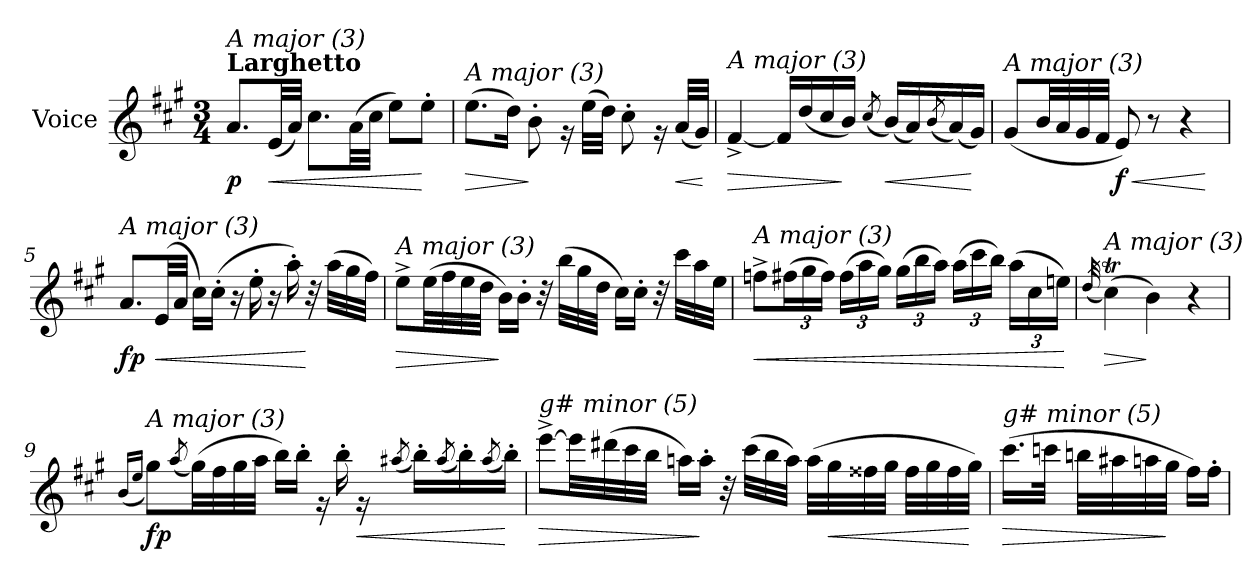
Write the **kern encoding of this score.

**kern	**dynam
*part1	*part1
*staff1	*staff1
*I"Voice	*
*I'V	*
*clefG2	*
*k[f#c#g#]	*
*A:	*
*M3/4	*
*MM44	*
=1	=1
!LO:TX:a:B:t=Larghetto	!
!LO:TX:i:t=A major (3)	!
!	!LO:DY:b
8.a/L	p
!	!LO:HP:b
(<32e/LL	<
32a/JJJ)	.
8.cc#\L	.
(>32a\LL	.
32cc#\JJJ	.
8ee\L)	.
8ee'>\J	[
=2	=2
!LO:TX:i:t=A major (3)	!
!	!LO:HP:b
(>8.ee\L	>
16dd\Jk)	.
8b'>\	]
16rg	.
(>32ee\LLL	.
32dd\JJJ)	.
8cc#'>\	.
16rg	.
!	!LO:HP:b
(<32a/LLL	<
32g#/JJJ)	.
.	[
=3	=3
!LO:TX:i:t=A major (3)	!
!	!LO:HP:b
[4f#^</	>
16f#/LL]	.
(<16dd/	.
16cc#/	.
16b/JJ)	]
(<8qcc#/	.
!	!LO:HP:b
(<16b/LL)	<
16a/)	.
(<8qb/	.
(<16a/)	.
16g#/JJ)	[
!!LO:LB:g=z
=4	=4
!LO:TX:i:t=A major (3)	!
(<8g#/L	.
32b/LL	.
32a/	.
32g#/	.
32f#/JJJ	.
!	!LO:HP:b
!	!LO:DY:n=1:b
8e/)	< f
8r	.
4r	.
.	[
=5	=5
!LO:TX:i:t=A major (3)	!
!	!LO:DY:b
8.a/L	fp
!	!LO:HP:b
(>32e/LL	<
32a/JJJ	.
16cc#\LL)	.
(>16cc#'>\JJ	.
16r	.
16ee'>\	.
16r	.
16aa'>\)	.
32r	[
(>32aa\LLL	.
32gg#\	.
32ff#\JJJ)	.
=6	=6
!LO:TX:i:t=A major (3)	!
!	!LO:HP:b
8ee^>\L	>
(>32ee\LL	.
32ff#\	.
32ee\	.
32dd\JJJ	.
16b\LL)	]
16b'>\JJ	.
32r	.
(>32bb\LLL	.
32gg#\	.
32dd\JJJ	.
16cc#\LL)	.
16cc#'>\JJ	.
32r	.
32ccc#\LLL	.
32aa\	.
32ee\JJJ	.
!!LO:LB:g=z
=7	=7
!LO:TX:i:t=A major (3)	!
!	!LO:HP:b
8ffn^>i\L	<
*Xbrackettup	*
(>24ff#i\L	.
24gg#\	.
24ff#\JJ)	.
(>24ff#\LL	.
24aa\	.
24gg#\JJ)	.
(>24gg#\LL	.
24bb\	.
24aa\JJ)	.
(>24aa\LL	.
24ccc#\	.
24bb\JJ)	.
(>24aa\LL	.
24cc#\	.
24een\JJ)	.
.	[
=8	=8
(<32qdd/	.
!LO:TX:i:t=A major (3)	!
!	!LO:HP:b
(>4cc#t\)	>
4b\)	]
4r	.
!!LO:LB:g=z
=9	=9
(<16qb/LL	.
16qee/JJ	.
!LO:TX:i:t=A major (3)	!
!	!LO:DY:b
8gg#\L)	fp
(<8qaa/	.
(>32gg#\LL)	.
32ff#\	.
32gg#\	.
32aa\JJJ	.
16bb\LL)	.
16bb'>\JJ	.
16rg	.
16bb'>\	.
!	!LO:HP:b
16rg	<
(<8qaa#X/	.
16bb'>\LL)	.
(<8qaa#/	.
16bb'>\)	.
(<8qaa#/	.
16bb'>\JJ)	[
!!LO:LB:g=z
=10	=10
!LO:TX:i:t=g# minor (5)	!
!	!LO:HP:b
[8eee^>\L	>
32eee\LL]	.
(>32ddd#X\	.
32ccc#\	.
32bb\JJJ	.
16aan\LL)	.
16aa'>\JJ	]
32r	.
(>32ccc#\LLL	.
32bb\	.
32aa\JJJ)	.
(>32aa\LLL	.
!	!LO:HP:b
32gg#\	<
32ff##X\	.
32gg#\JJJ	.
32ff##\LLL	.
32gg#\	.
32ff##\	.
32gg#\JJJ)	[
=11	=11
!LO:TX:i:t=g# minor (5)	!
!	!LO:HP:b
(>16.ccc#\LL	>
32cccni\JJk	.
32bbn\LLL	.
32aa#X\	.
32aan\	.
32gg#\JJJ	]
16ff#\LL)	.
16ff#'>\JJ	.
=	=
*-	*-
